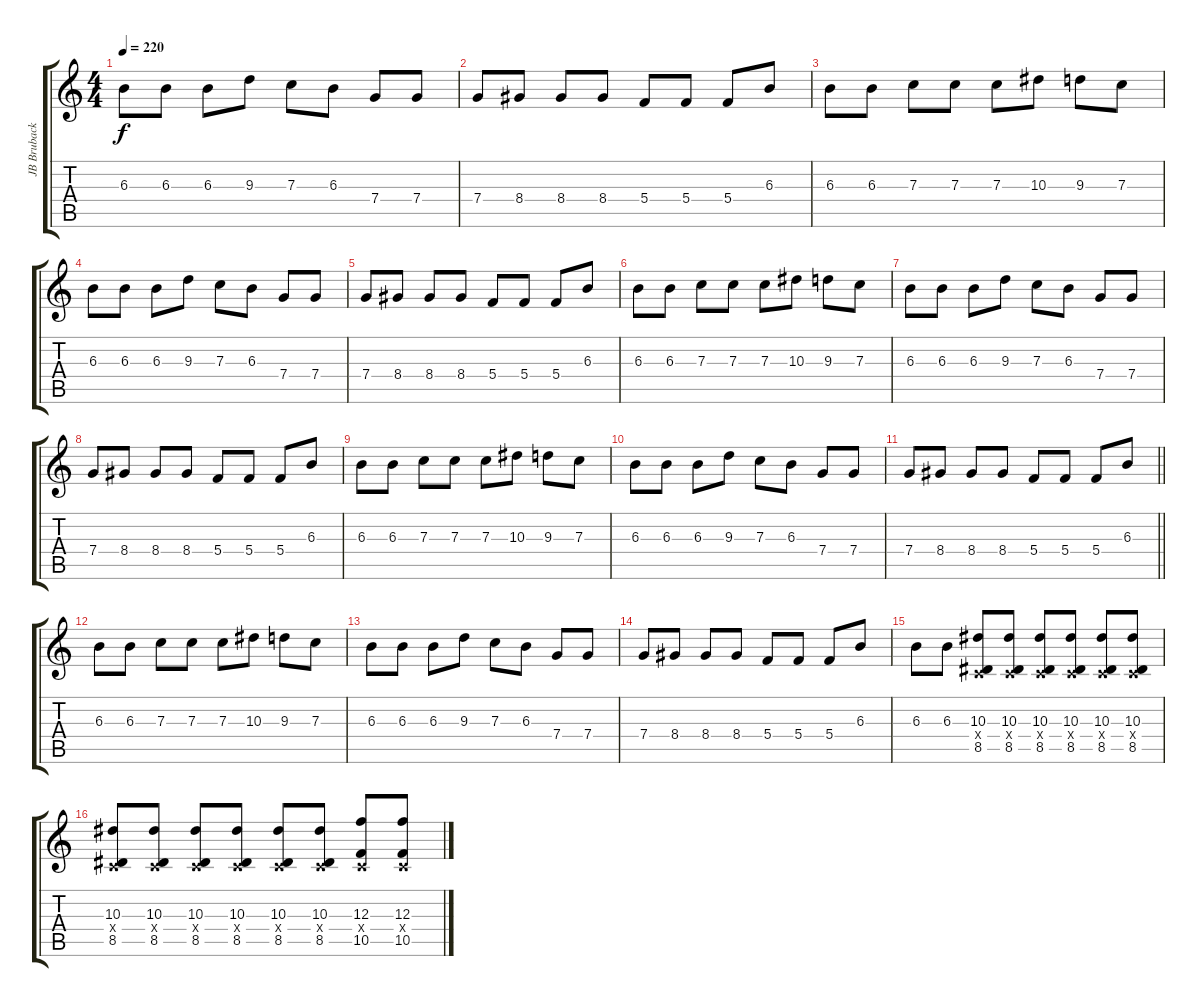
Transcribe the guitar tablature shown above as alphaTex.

\track ("JB Brubacker (Guitar 1)" "JB Bruback") {instrument distortionguitar}
\staff {score tabs}
\tuning (D4 A3 F3 C3 G2 C2) {hide}
\ts (4 4)
\tempo 220
\clef g2
\ks c
6.3.8{dy f} 6.3.8 6.3.8 9.3.8 7.3.8 6.3.8 7.4.8 7.4.8 |
7.4.8 8.4.8 8.4.8 8.4.8 5.4.8 5.4.8 5.4.8 6.3.8 |
6.3.8 6.3.8 7.3.8 7.3.8 7.3.8 10.3.8 9.3.8 7.3.8 |
6.3.8 6.3.8 6.3.8 9.3.8 7.3.8 6.3.8 7.4.8 7.4.8 |
7.4.8 8.4.8 8.4.8 8.4.8 5.4.8 5.4.8 5.4.8 6.3.8 |
6.3.8 6.3.8 7.3.8 7.3.8 7.3.8 10.3.8 9.3.8 7.3.8 |
6.3.8 6.3.8 6.3.8 9.3.8 7.3.8 6.3.8 7.4.8 7.4.8 |
7.4.8 8.4.8 8.4.8 8.4.8 5.4.8 5.4.8 5.4.8 6.3.8 |
6.3.8 6.3.8 7.3.8 7.3.8 7.3.8 10.3.8 9.3.8 7.3.8 |
6.3.8 6.3.8 6.3.8 9.3.8 7.3.8 6.3.8 7.4.8 7.4.8 |
\barLineRight lightlight
7.4.8 8.4.8 8.4.8 8.4.8 5.4.8 5.4.8 5.4.8 6.3.8 |
6.3.8 6.3.8 7.3.8 7.3.8 7.3.8 10.3.8 9.3.8 7.3.8 |
6.3.8 6.3.8 6.3.8 9.3.8 7.3.8 6.3.8 7.4.8 7.4.8 |
7.4.8 8.4.8 8.4.8 8.4.8 5.4.8 5.4.8 5.4.8 6.3.8 |
6.3.8 6.3.8 (10.3 0.4{x} 8.5).8 (10.3 0.4{x} 8.5).8 (10.3 0.4{x} 8.5).8 (10.3 0.4{x} 8.5).8 (10.3 0.4{x} 8.5).8 (10.3 0.4{x} 8.5).8 |
(10.3 0.4{x} 8.5).8 (10.3 0.4{x} 8.5).8 (10.3 0.4{x} 8.5).8 (10.3 0.4{x} 8.5).8 (10.3 0.4{x} 8.5).8 (10.3 0.4{x} 8.5).8 (12.3 0.4{x} 10.5).8 (12.3 0.4{x} 10.5).8
